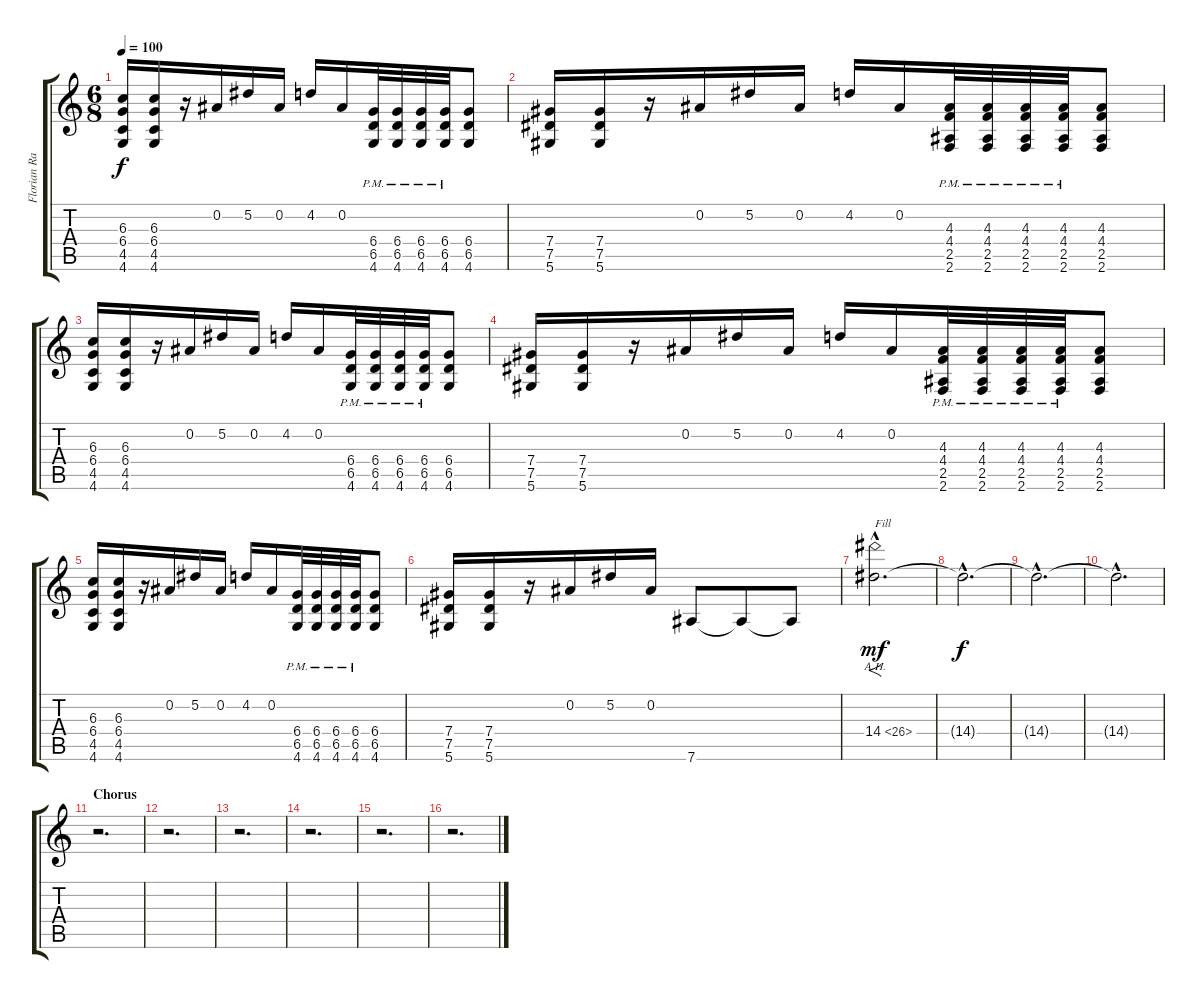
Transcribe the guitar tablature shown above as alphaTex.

\track ("Florian Raatz" "Florian Ra") {instrument distortionguitar}
\staff {score tabs}
\tuning (Eb4 Bb3 Gb3 Db3 Ab2 Eb2) {hide}
\ts (6 8)
\tempo 100
\clef g2
\ks c
(6.3 6.4 4.5 4.6).16{dy f} (6.3 6.4 4.5 4.6).16 r.16 0.2.16 5.2.16 0.2.16 4.2.16 0.2.16 (6.4{pm} 6.5{pm} 4.6).32 (6.4{pm} 6.5{pm} 4.6).32 (6.4{pm} 6.5{pm} 4.6).32 (6.4{pm} 6.5{pm} 4.6).32 (6.4 6.5 4.6).8 |
(7.4 7.5 5.6).16 (7.4 7.5 5.6).16 r.16 0.2.16 5.2.16 0.2.16 4.2.16 0.2.16 (4.3 4.4{pm} 2.5 2.6).32 (4.3 4.4{pm} 2.5 2.6).32 (4.3 4.4{pm} 2.5 2.6).32 (4.3 4.4{pm} 2.5 2.6).32 (4.3 4.4 2.5 2.6).8 |
(6.3 6.4 4.5 4.6).16 (6.3 6.4 4.5 4.6).16 r.16 0.2.16 5.2.16 0.2.16 4.2.16 0.2.16 (6.4{pm} 6.5{pm} 4.6).32 (6.4{pm} 6.5{pm} 4.6).32 (6.4{pm} 6.5{pm} 4.6).32 (6.4{pm} 6.5{pm} 4.6).32 (6.4 6.5 4.6).8 |
(7.4 7.5 5.6).16 (7.4 7.5 5.6).16 r.16 0.2.16 5.2.16 0.2.16 4.2.16 0.2.16 (4.3 4.4{pm} 2.5 2.6).32 (4.3 4.4{pm} 2.5 2.6).32 (4.3 4.4{pm} 2.5 2.6).32 (4.3 4.4{pm} 2.5 2.6).32 (4.3 4.4 2.5 2.6).8 |
(6.3 6.4 4.5 4.6).16 (6.3 6.4 4.5 4.6).16 r.16 0.2.16 5.2.16 0.2.16 4.2.16 0.2.16 (6.4{pm} 6.5{pm} 4.6).32 (6.4{pm} 6.5{pm} 4.6).32 (6.4{pm} 6.5{pm} 4.6).32 (6.4{pm} 6.5{pm} 4.6).32 (6.4 6.5 4.6).8 |
(7.4 7.5 5.6).16 (7.4 7.5 5.6).16 r.16 0.2.16 5.2.16 0.2.16 7.6.8 7.6{t}.8 7.6{t}.8 |
14.4{ah 12 hac}.2{f d txt "Fill" dy mf} |
14.4{hac t}.2{d dy f} |
14.4{hac t}.2{d} |
14.4{hac t}.2{d} |
\section ("" "Chorus")
r.2{d} |
r.2{d} |
r.2{d} |
r.2{d} |
r.2{d} |
r.2{d}
